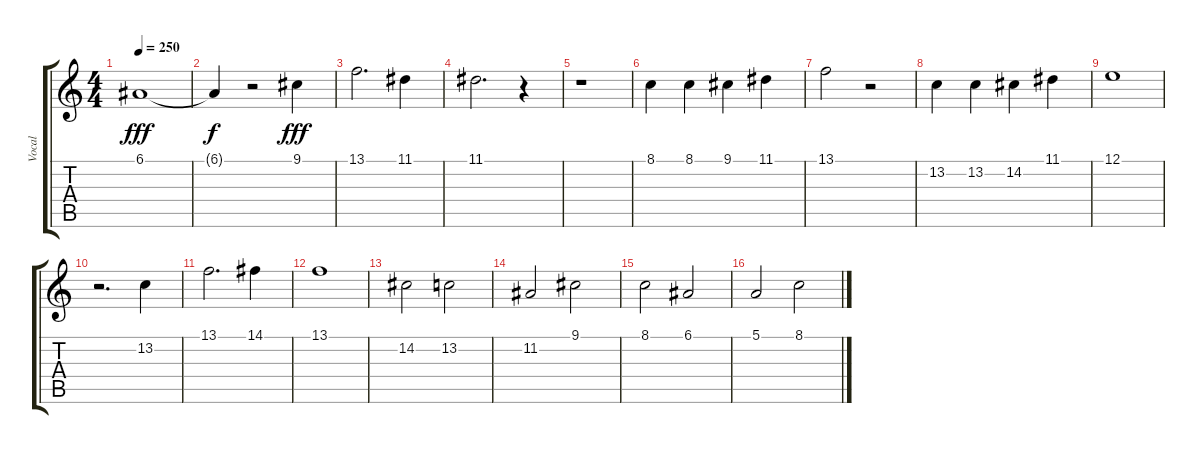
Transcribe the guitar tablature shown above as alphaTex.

\track ("Vocal" "Vocal") {instrument tenorsax}
\staff {score tabs}
\tuning (E4 B3 G3 D3 A2 E2) {hide}
\ts (4 4)
\tempo 250
\clef g2
\ks c
6.1.1{dy fff} |
6.1{t}.4{dy f} r.2 9.1.4{dy fff} |
13.1.2{d} 11.1.4 |
11.1.2{d} r.4 |
r.1 |
8.1.4 8.1.4 9.1.4 11.1.4 |
13.1.2 r.2 |
13.2.4 13.2.4 14.2.4 11.1.4 |
12.1.1 |
r.2{d} 13.2.4 |
13.1.2{d} 14.1.4 |
13.1.1 |
14.2.2 13.2.2 |
11.2.2 9.1.2 |
8.1.2 6.1.2 |
5.1.2 8.1.2
